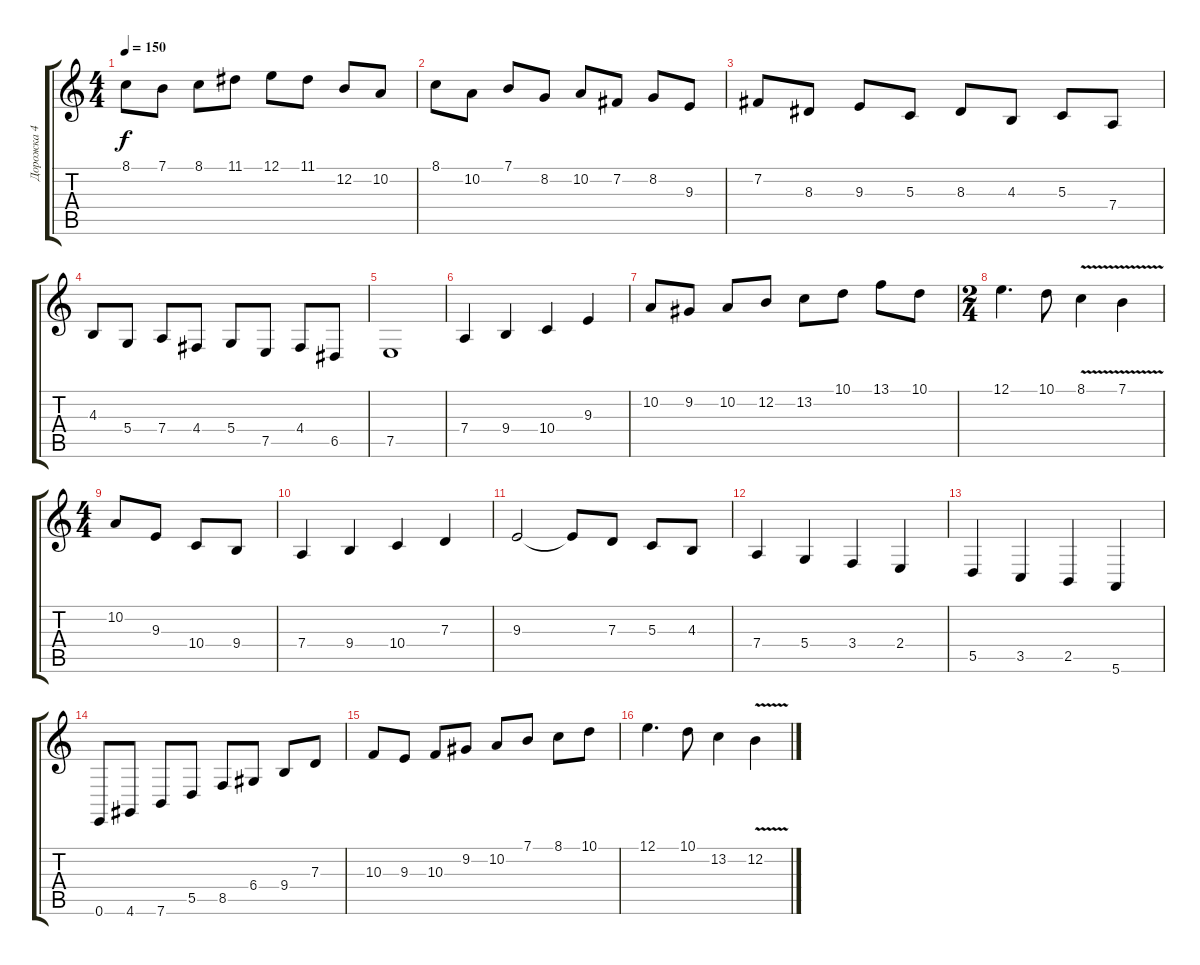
\track ("Дорожка 4" "Дорожка 4") {instrument harpsichord}
\staff {score tabs}
\tuning (E4 B3 G3 D3 A2 E2) {hide}
\ts (4 4)
\tempo 150
\clef g2
\ks c
8.1.8{dy f} 7.1.8 8.1.8 11.1.8 12.1.8 11.1.8 12.2.8 10.2.8 |
8.1.8 10.2.8 7.1.8 8.2.8 10.2.8 7.2.8 8.2.8 9.3.8 |
7.2.8 8.3.8 9.3.8 5.3.8 8.3.8 4.3.8 5.3.8 7.4.8 |
4.3.8 5.4.8 7.4.8 4.4.8 5.4.8 7.5.8 4.4.8 6.5.8 |
7.5.1 |
7.4.4 9.4.4 10.4.4 9.3.4 |
10.2.8 9.2.8 10.2.8 12.2.8 13.2.8 10.1.8 13.1.8 10.1.8 |
\ts (2 4)
12.1.4{d} 10.1.8 8.1{v}.4 7.1{v}.4 |
\ts (4 4)
10.2.8 9.3.8 10.4.8 9.4.8 |
7.4.4 9.4.4 10.4.4 7.3.4 |
9.3.2 9.3{t}.8 7.3.8 5.3.8 4.3.8 |
7.4.4 5.4.4 3.4.4 2.4.4 |
5.5.4 3.5.4 2.5.4 5.6.4 |
0.6.8 4.6.8 7.6.8 5.5.8 8.5.8 6.4.8 9.4.8 7.3.8 |
10.3.8 9.3.8 10.3.8 9.2.8 10.2.8 7.1.8 8.1.8 10.1.8 |
12.1.4{d} 10.1.8 13.2.4 12.2{v}.4
